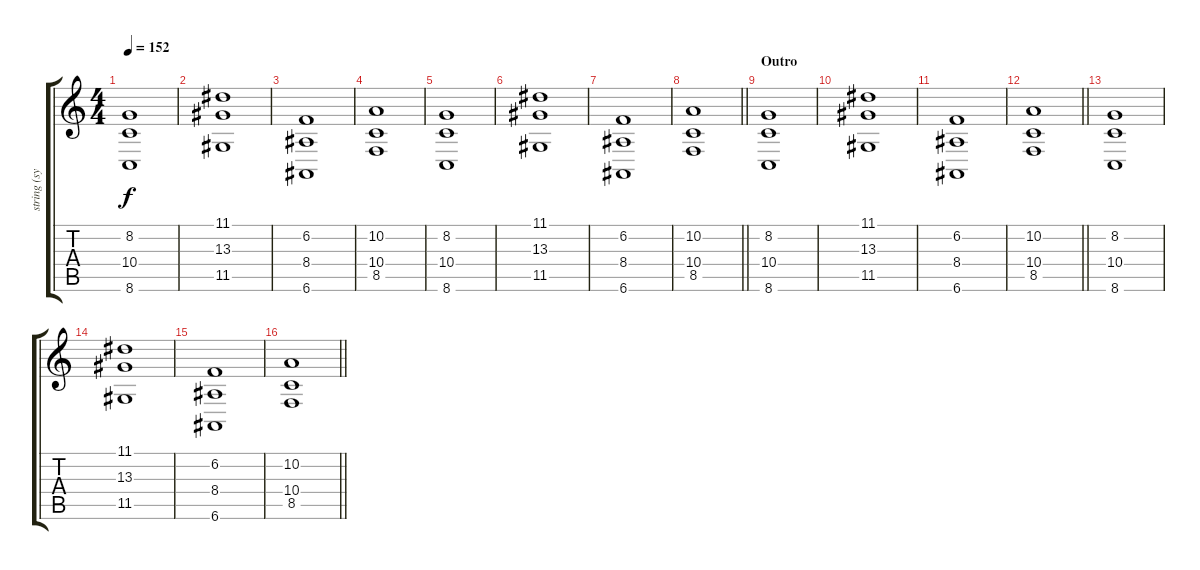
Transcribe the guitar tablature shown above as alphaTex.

\track ("string (synth stereo)" "string (sy") {instrument synthstrings2}
\staff {score tabs}
\tuning (E4 B3 G3 D3 A2 E2) {hide}
\ts (4 4)
\tempo 152
\clef g2
\ks c
(8.2 10.4 8.6).1{dy f} |
(11.1 13.3 11.5).1 |
(6.2 8.4 6.6).1 |
(10.2 10.4 8.5).1 |
(8.2 10.4 8.6).1 |
(11.1 13.3 11.5).1 |
(6.2 8.4 6.6).1 |
\barLineRight lightlight
(10.2 10.4 8.5).1 |
\section ("" "Outro")
(8.2 10.4 8.6).1 |
(11.1 13.3 11.5).1 |
(6.2 8.4 6.6).1 |
\barLineRight lightlight
(10.2 10.4 8.5).1 |
(8.2 10.4 8.6).1 |
(11.1 13.3 11.5).1 |
(6.2 8.4 6.6).1 |
\barLineRight lightlight
(10.2 10.4 8.5).1
